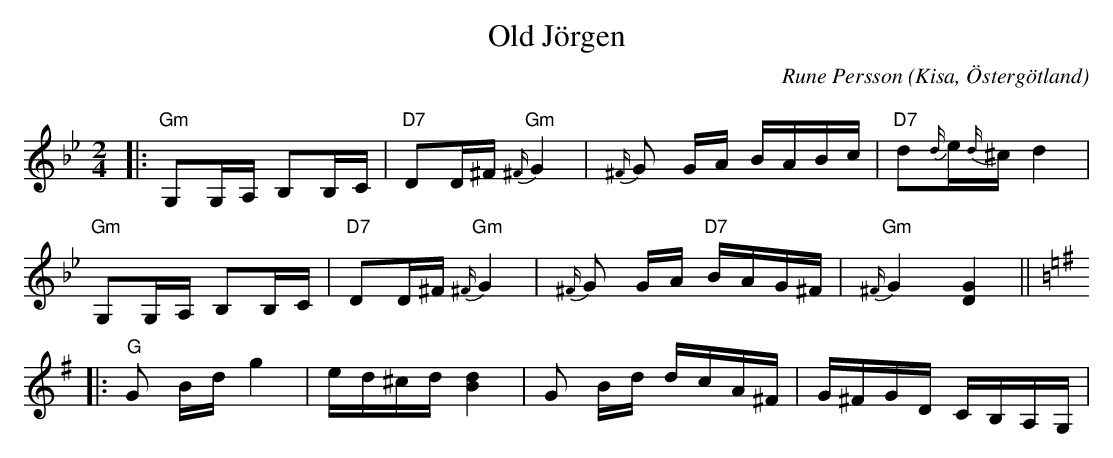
X:1
T:Old Jörgen
C:Rune Persson
O:Kisa, Östergötland
Q:60
M:2/4
L:1/8
K:Gm, G
|:"Gm"G,G,/A,/ B,B,/C/|"D7"DD/^F/ "Gm"{^F/}G2|{^F/}G G/A/ B/A/B/c/|"D7"d{d/}e/{d/}^c/ d2|
"Gm"G,G,/A,/ B,B,/C/|"D7"DD/^F/ "Gm"{^F/}G2|{^F/}G G/A/"D7" B/A/G/^F/|"Gm"{^F/}G2 [DG]2||
[K:G]|:"G"G B/d/ g2|e/d/^c/d/ [dB]2|G B/d/ d/c/A/^F/|G/^F/G/D/ C/B,/A,/G,/|
